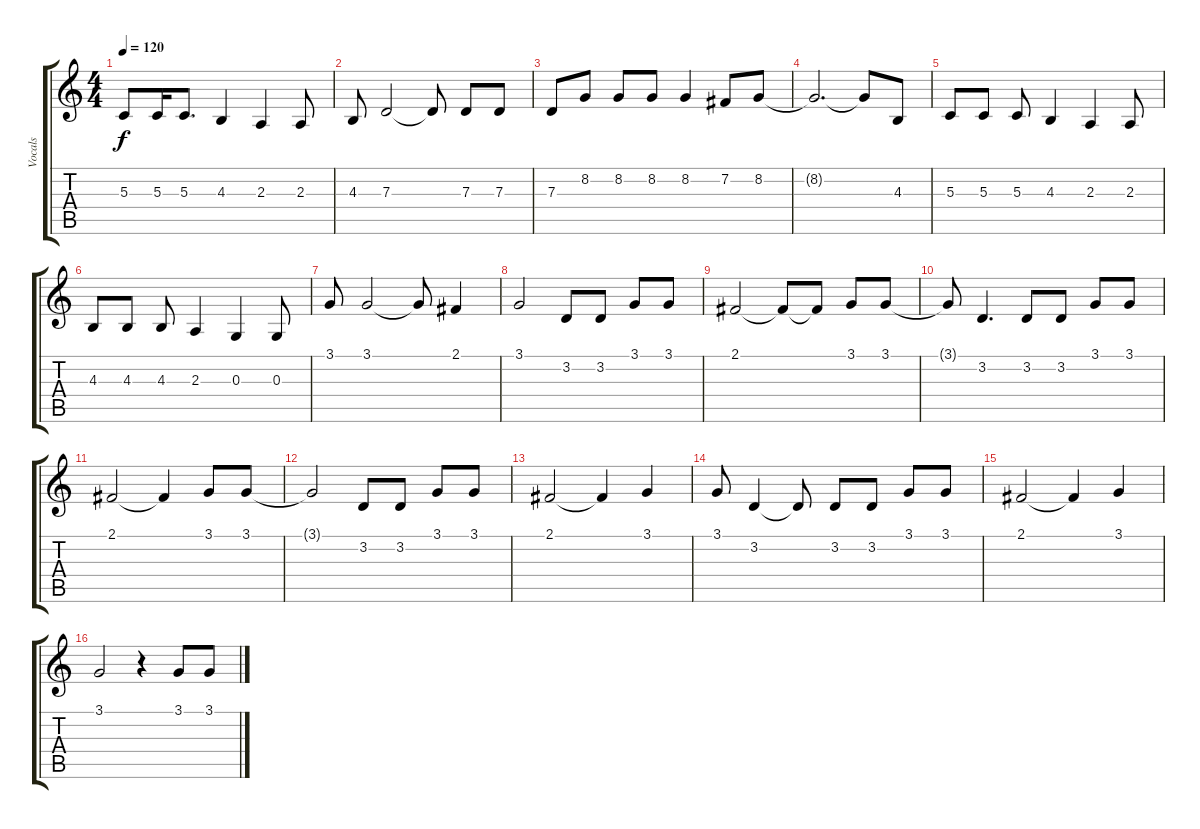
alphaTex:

\track ("Vocals" "Vocals") {instrument lead1square}
\staff {score tabs}
\tuning (E4 B3 G3 D3 A2 E2) {hide}
\ts (4 4)
\tempo 120
\clef g2
\ks c
5.3.8{dy f} 5.3.16 5.3.8{d} 4.3.4 2.3.4 2.3.8 |
4.3.8 7.3.2 7.3{t}.8 7.3.8 7.3.8 |
7.3.8 8.2.8 8.2.8 8.2.8 8.2.4 7.2.8 8.2.8 |
8.2{t}.2{d} 8.2{t}.8 4.3.8 |
5.3.8 5.3.8 5.3.8 4.3.4 2.3.4 2.3.8 |
4.3.8 4.3.8 4.3.8 2.3.4 0.3.4 0.3.8 |
3.1.8 3.1.2 3.1{t}.8 2.1.4 |
3.1.2 3.2.8 3.2.8 3.1.8 3.1.8 |
2.1.2 2.1{t}.8 2.1{t}.8 3.1.8 3.1.8 |
3.1{t}.8 3.2.4{d} 3.2.8 3.2.8 3.1.8 3.1.8 |
2.1.2 2.1{t}.4 3.1.8 3.1.8 |
3.1{t}.2 3.2.8 3.2.8 3.1.8 3.1.8 |
2.1.2 2.1{t}.4 3.1.4 |
3.1.8 3.2.4 3.2{t}.8 3.2.8 3.2.8 3.1.8 3.1.8 |
2.1.2 2.1{t}.4 3.1.4 |
3.1.2 r.4 3.1.8 3.1.8
